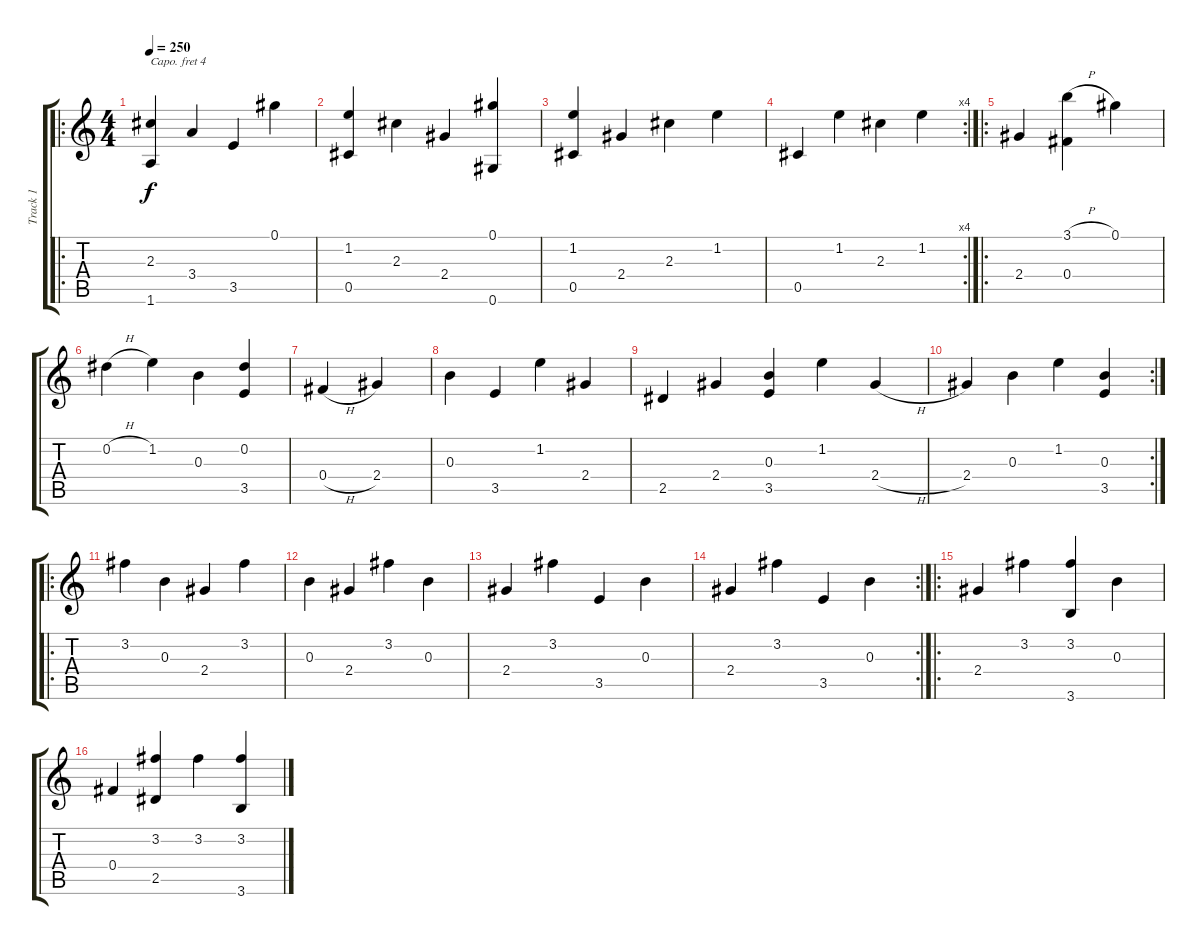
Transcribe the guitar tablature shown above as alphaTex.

\track ("Track 1" "Track 1") {instrument electricguitarclean}
\staff {score tabs}
\capo 4
\tuning (E4 B3 G3 D3 A2 E2) {hide}
\ro
\ts (4 4)
\tempo 250
\clef g2
\ks c
(2.3 1.6).4{dy f instrument electricguitarclean} 3.4.4 3.5.4 0.1.4 |
(1.2 0.5).4 2.3.4 2.4.4 (0.1 0.6).4 |
(1.2 0.5).4 2.4.4 2.3.4 1.2.4 |
\rc 4
0.5.4 1.2.4 2.3.4 1.2.4 |
\ro
2.4.4 (3.1{h} 0.4).4 0.1.4 |
0.2{h}.4 1.2.4 0.3.4 (0.2 3.5).4 |
0.4{h}.4 2.4.4 |
0.3.4 3.5.4 1.2.4 2.4.4 |
2.5.4 2.4.4 (0.3 3.5).4 1.2.4 2.4{h}.4 |
\rc 2
2.4.4 0.3.4 1.2.4 (0.3 3.5).4 |
\ro
3.2.4 0.3.4 2.4.4 3.2.4 |
0.3.4 2.4.4 3.2.4 0.3.4 |
2.4.4 3.2.4 3.5.4 0.3.4 |
\rc 2
2.4.4 3.2.4 3.5.4 0.3.4 |
\ro
2.4.4 3.2.4 (3.2 3.6).4 0.3.4 |
0.4.4 (3.2 2.5).4 3.2.4 (3.2 3.6).4
